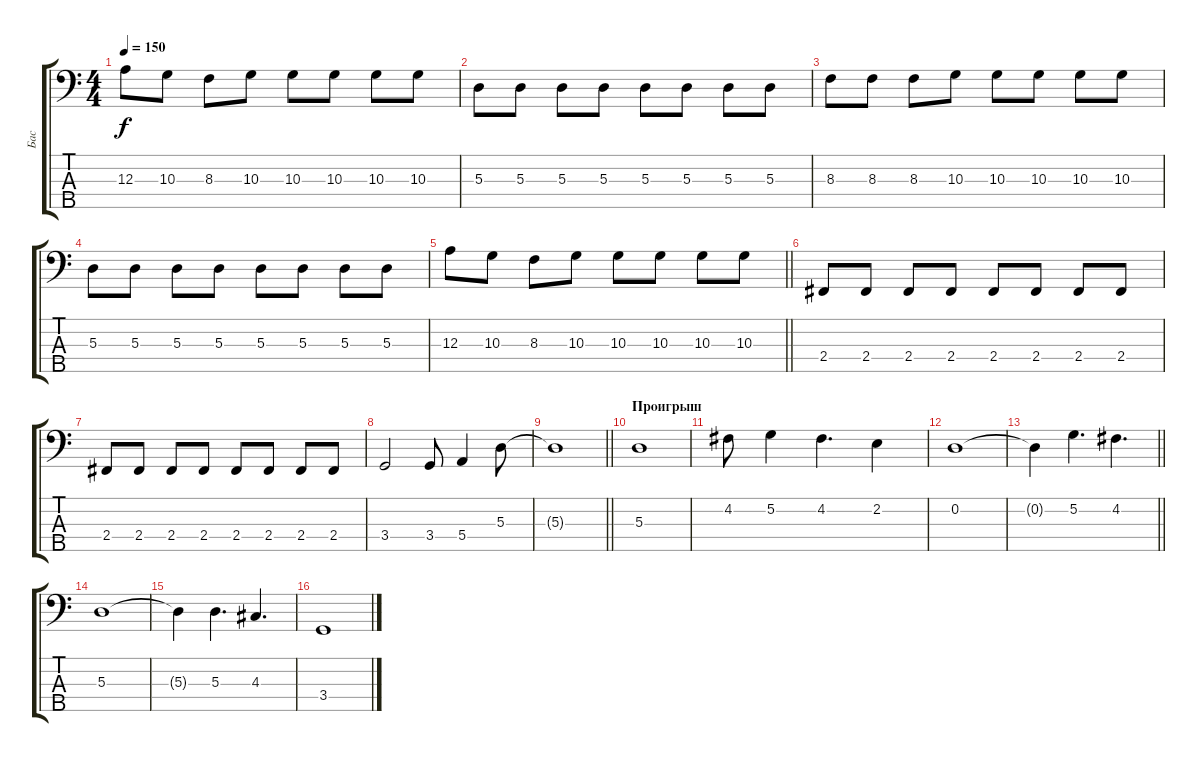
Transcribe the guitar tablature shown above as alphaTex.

\track ("Бас" "Бас") {instrument electricbassfinger}
\staff {score tabs}
\tuning (G2 D2 A1 E1 B0) {hide}
\ts (4 4)
\tempo 150
\clef f4
\ks c
12.3.8{dy f} 10.3.8 8.3.8 10.3.8 10.3.8 10.3.8 10.3.8 10.3.8 |
5.3.8 5.3.8 5.3.8 5.3.8 5.3.8 5.3.8 5.3.8 5.3.8 |
8.3.8 8.3.8 8.3.8 10.3.8 10.3.8 10.3.8 10.3.8 10.3.8 |
5.3.8 5.3.8 5.3.8 5.3.8 5.3.8 5.3.8 5.3.8 5.3.8 |
\barLineRight lightlight
12.3.8 10.3.8 8.3.8 10.3.8 10.3.8 10.3.8 10.3.8 10.3.8 |
2.4.8 2.4.8 2.4.8 2.4.8 2.4.8 2.4.8 2.4.8 2.4.8 |
2.4.8 2.4.8 2.4.8 2.4.8 2.4.8 2.4.8 2.4.8 2.4.8 |
3.4.2 3.4.8 5.4.4 5.3.8 |
\barLineRight lightlight
5.3{t}.1 |
\section ("" "Проигрыш")
5.3.1 |
4.2.8 5.2.4 4.2.4{d} 2.2.4 |
0.2.1 |
\barLineRight lightlight
0.2{t}.4 5.2.4{d} 4.2.4{d} |
5.3.1 |
5.3{t}.4 5.3.4{d} 4.3.4{d} |
3.4.1
